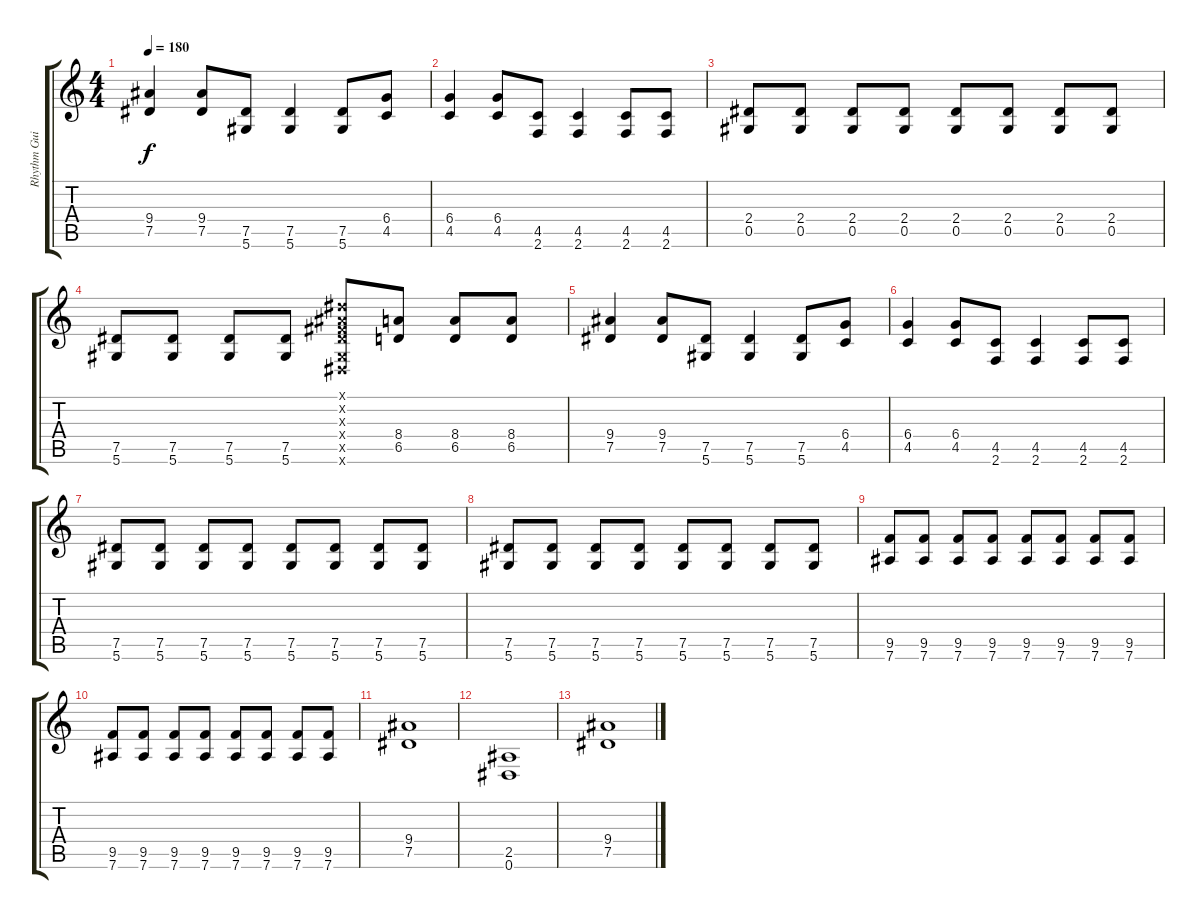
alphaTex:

\track ("Rhythm Guitar" "Rhythm Gui") {instrument distortionguitar}
\staff {score tabs}
\tuning (Eb4 Bb3 Gb3 Db3 Ab2 Eb2) {hide}
\ts (4 4)
\tempo 180
\clef g2
\ks c
(9.4 7.5).4{dy f} (9.4 7.5).8 (7.5 5.6).8 (7.5 5.6).4 (7.5 5.6).8 (6.4 4.5).8 |
(6.4 4.5).4 (6.4 4.5).8 (4.5 2.6).8 (4.5 2.6).4 (4.5 2.6).8 (4.5 2.6).8 |
(2.4 0.5).8 (2.4 0.5).8 (2.4 0.5).8 (2.4 0.5).8 (2.4 0.5).8 (2.4 0.5).8 (2.4 0.5).8 (2.4 0.5).8 |
(7.5 5.6).8 (7.5 5.6).8 (7.5 5.6).8 (7.5 5.6).8 (0.1{x} 0.2{x} 0.3{x} 2.4{x} 0.5{x} 0.6{x}).8 (8.4 6.5).8 (8.4 6.5).8 (8.4 6.5).8 |
(9.4 7.5).4 (9.4 7.5).8 (7.5 5.6).8 (7.5 5.6).4 (7.5 5.6).8 (6.4 4.5).8 |
(6.4 4.5).4 (6.4 4.5).8 (4.5 2.6).8 (4.5 2.6).4 (4.5 2.6).8 (4.5 2.6).8 |
(7.5 5.6).8 (7.5 5.6).8 (7.5 5.6).8 (7.5 5.6).8 (7.5 5.6).8 (7.5 5.6).8 (7.5 5.6).8 (7.5 5.6).8 |
(7.5 5.6).8 (7.5 5.6).8 (7.5 5.6).8 (7.5 5.6).8 (7.5 5.6).8 (7.5 5.6).8 (7.5 5.6).8 (7.5 5.6).8 |
(9.5 7.6).8 (9.5 7.6).8 (9.5 7.6).8 (9.5 7.6).8 (9.5 7.6).8 (9.5 7.6).8 (9.5 7.6).8 (9.5 7.6).8 |
(9.5 7.6).8 (9.5 7.6).8 (9.5 7.6).8 (9.5 7.6).8 (9.5 7.6).8 (9.5 7.6).8 (9.5 7.6).8 (9.5 7.6).8 |
(9.4 7.5).1 |
(2.5 0.6).1 |
(9.4 7.5).1
